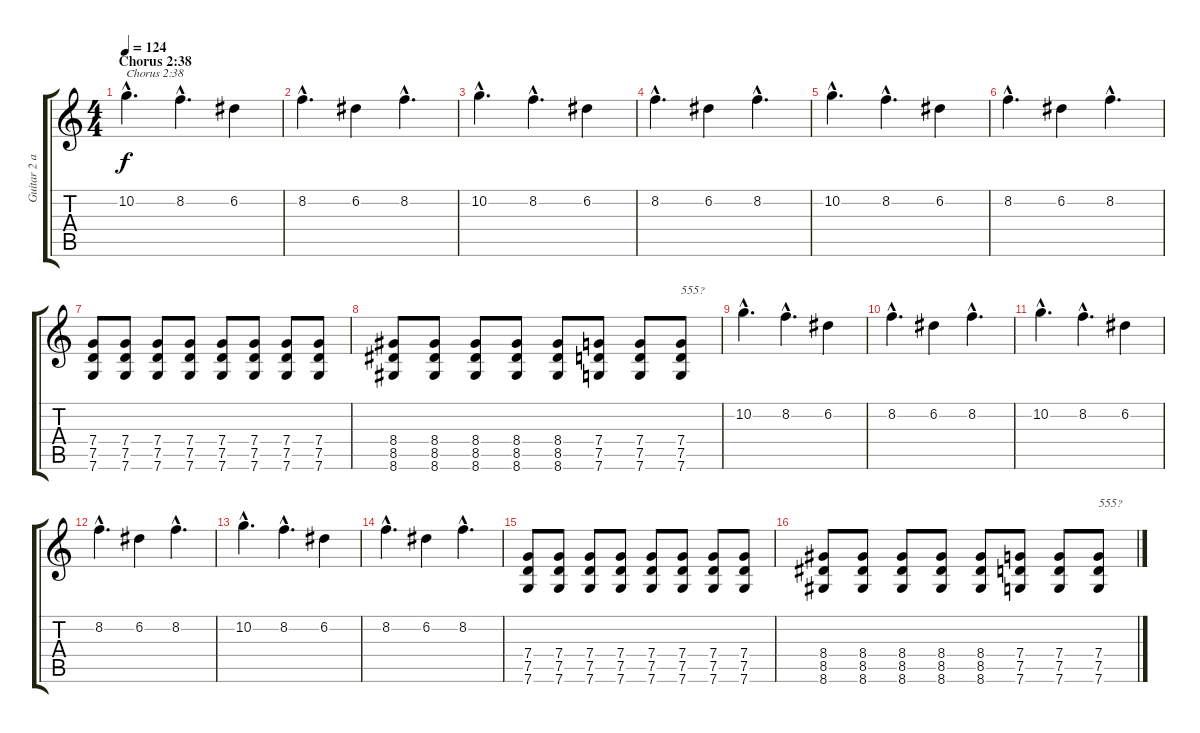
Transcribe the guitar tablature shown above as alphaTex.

\track ("Guitar 2 auf Drop C" "Guitar 2 a") {instrument electricguitarmuted}
\staff {score tabs}
\tuning (D4 A3 F3 C3 G2 C2) {hide}
\ts (4 4)
\section ("" "Chorus 2:38")
\tempo 124
\clef g2
\ks c
10.2{hac}.4{d txt "Chorus 2:38" dy f} 8.2{hac}.4{d} 6.2.4 |
8.2{hac}.4{d} 6.2.4 8.2{hac}.4{d} |
10.2{hac}.4{d} 8.2{hac}.4{d} 6.2.4 |
8.2{hac}.4{d} 6.2.4 8.2{hac}.4{d} |
10.2{hac}.4{d} 8.2{hac}.4{d} 6.2.4 |
8.2{hac}.4{d} 6.2.4 8.2{hac}.4{d} |
(7.4 7.5 7.6).8{instrument overdrivenguitar} (7.4 7.5 7.6).8 (7.4 7.5 7.6).8 (7.4 7.5 7.6).8 (7.4 7.5 7.6).8 (7.4 7.5 7.6).8 (7.4 7.5 7.6).8 (7.4 7.5 7.6).8 |
(8.4 8.5 8.6).8 (8.4 8.5 8.6).8 (8.4 8.5 8.6).8 (8.4 8.5 8.6).8 (8.4 8.5 8.6).8 (7.4 7.5 7.6).8 (7.4 7.5 7.6).8 (7.4 7.5 7.6).8{txt "555?"} |
10.2{hac}.4{d instrument electricguitarjazz} 8.2{hac}.4{d} 6.2.4 |
8.2{hac}.4{d} 6.2.4 8.2{hac}.4{d} |
10.2{hac}.4{d} 8.2{hac}.4{d} 6.2.4 |
8.2{hac}.4{d} 6.2.4 8.2{hac}.4{d} |
10.2{hac}.4{d} 8.2{hac}.4{d} 6.2.4 |
8.2{hac}.4{d} 6.2.4 8.2{hac}.4{d} |
(7.4 7.5 7.6).8{instrument overdrivenguitar} (7.4 7.5 7.6).8 (7.4 7.5 7.6).8 (7.4 7.5 7.6).8 (7.4 7.5 7.6).8 (7.4 7.5 7.6).8 (7.4 7.5 7.6).8 (7.4 7.5 7.6).8 |
(8.4 8.5 8.6).8 (8.4 8.5 8.6).8 (8.4 8.5 8.6).8 (8.4 8.5 8.6).8 (8.4 8.5 8.6).8 (7.4 7.5 7.6).8 (7.4 7.5 7.6).8 (7.4 7.5 7.6).8{txt "555?"}
